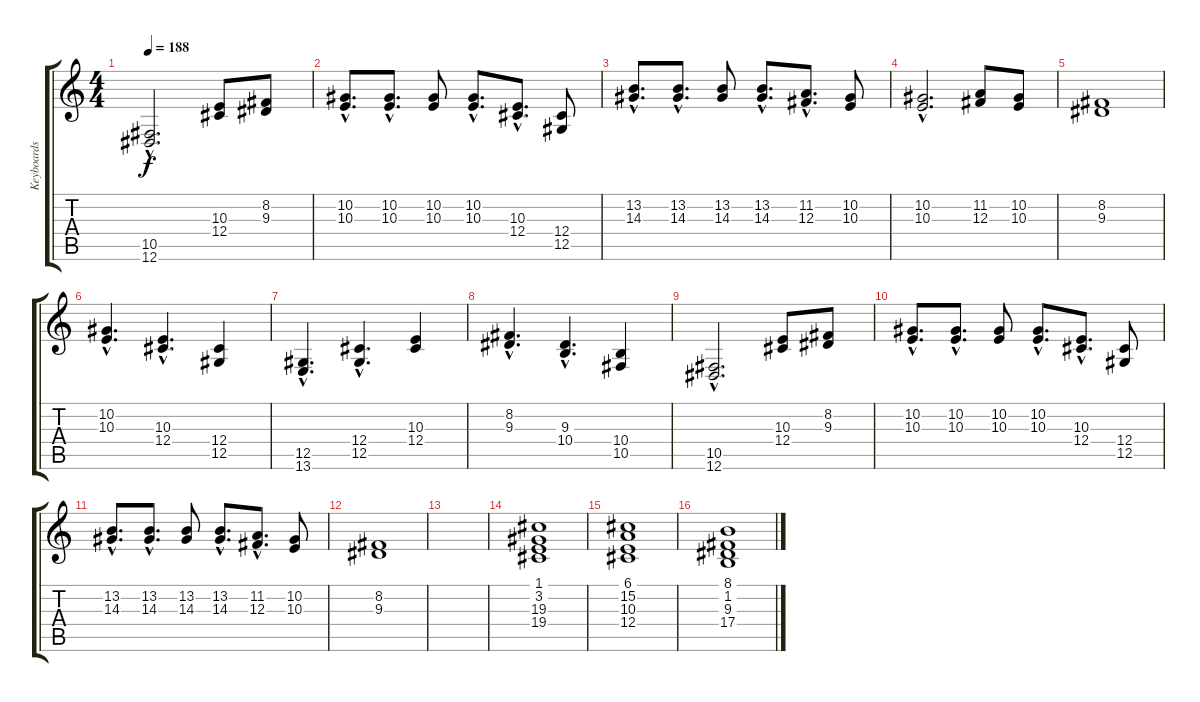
\track ("Keyboards" "Keyboards") {instrument stringensemble1}
\staff {score tabs}
\tuning (Eb4 Bb3 Gb3 Db3 Ab2 Eb2) {hide}
\ts (4 4)
\tempo 188
\clef g2
\ks c
(10.5{hac} 12.6{hac}).2{d dy f} (10.3 12.4).8 (8.2 9.3).8 |
(10.2{hac} 10.3{hac}).8{d} (10.2{hac} 10.3{hac}).8{d} (10.2 10.3).8 (10.2{hac} 10.3{hac}).8{d} (10.3{hac} 12.4{hac}).8{d} (12.4 12.5).8 |
(13.2{hac} 14.3{hac}).8{d} (13.2{hac} 14.3{hac}).8{d} (13.2 14.3).8 (13.2{hac} 14.3{hac}).8{d} (11.2{hac} 12.3{hac}).8{d} (10.2 10.3).8 |
(10.2{hac} 10.3{hac}).2{d} (11.2 12.3).8 (10.2 10.3).8 |
(8.2 9.3).1 |
(10.2{hac} 10.3{hac}).4{d volume 12} (10.3{hac} 12.4{hac}).4{d} (12.4 12.5).4 |
(12.5{hac} 13.6{hac}).4{d} (12.4{hac} 12.5{hac}).4{d} (10.3 12.4).4 |
(8.2{hac} 9.3{hac}).4{d} (9.3{hac} 10.4{hac}).4{d} (10.4 10.5).4 |
(10.5{hac} 12.6{hac}).2{d} (10.3 12.4).8 (8.2 9.3).8 |
(10.2{hac} 10.3{hac}).8{d} (10.2{hac} 10.3{hac}).8{d} (10.2 10.3).8 (10.2{hac} 10.3{hac}).8{d} (10.3{hac} 12.4{hac}).8{d} (12.4 12.5).8 |
(13.2{hac} 14.3{hac}).8{d} (13.2{hac} 14.3{hac}).8{d} (13.2 14.3).8 (13.2{hac} 14.3{hac}).8{d} (11.2{hac} 12.3{hac}).8{d} (10.2 10.3).8 |
(8.2 9.3).1 |
|
(1.1 3.2 19.3 19.4).1{volume 9} |
(6.1 15.2 10.3 12.4).1 |
(8.1 1.2 9.3 17.4).1
